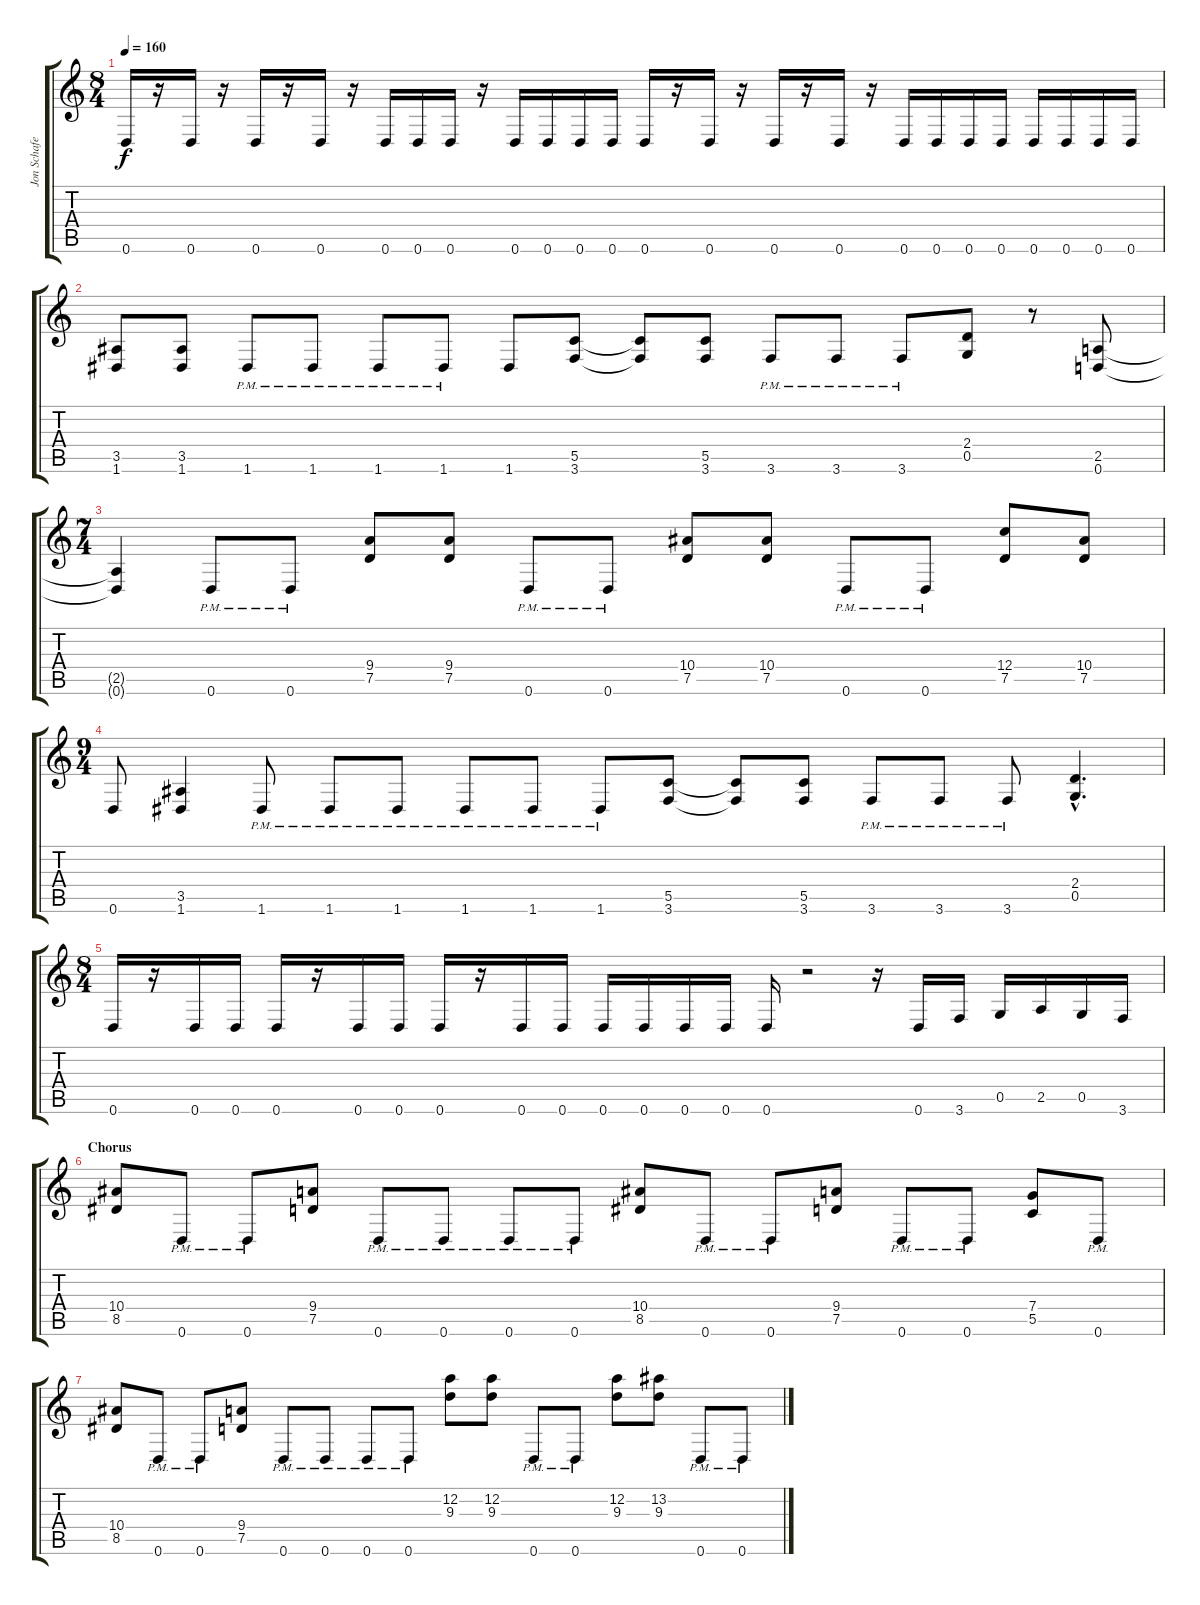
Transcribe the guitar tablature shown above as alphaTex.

\track ("Jon Schafer Double" "Jon Schafe") {instrument distortionguitar}
\staff {score tabs}
\tuning (D4 A3 F3 C3 G2 D2) {hide}
\ts (8 4)
\tempo 160
\clef g2
\ks c
0.6.16{dy f} r.16 0.6.16 r.16 0.6.16 r.16 0.6.16 r.16 0.6.16 0.6.16 0.6.16 r.16 0.6.16 0.6.16 0.6.16 0.6.16 0.6.16 r.16 0.6.16 r.16 0.6.16 r.16 0.6.16 r.16 0.6.16 0.6.16 0.6.16 0.6.16 0.6.16 0.6.16 0.6.16 0.6.16 |
(3.5 1.6).8 (3.5 1.6).8 1.6{pm}.8 1.6{pm}.8 1.6{pm}.8 1.6{pm}.8 1.6.8 (5.5 3.6).8 (5.5{t} 3.6{t}).8 (5.5 3.6).8 3.6{pm}.8 3.6{pm}.8 3.6{pm}.8 (2.4 0.5).8 r.8 (2.5 0.6).8 |
\ts (7 4)
(2.5{t} 0.6{t}).4 0.6{pm}.8 0.6{pm}.8 (9.4 7.5).8 (9.4 7.5).8 0.6{pm}.8 0.6{pm}.8 (10.4 7.5).8 (10.4 7.5).8 0.6{pm}.8 0.6{pm}.8 (12.4 7.5).8 (10.4 7.5).8 |
\ts (9 4)
0.6.8 (3.5 1.6).4 1.6{pm}.8 1.6{pm}.8 1.6{pm}.8 1.6{pm}.8 1.6{pm}.8 1.6{pm}.8 (5.5 3.6).8 (5.5{t} 3.6{t}).8 (5.5 3.6).8 3.6{pm}.8 3.6{pm}.8 3.6{pm}.8 (2.4{hac} 0.5{hac}).4{d} |
\ts (8 4)
0.6.16 r.16 0.6.16 0.6.16 0.6.16 r.16 0.6.16 0.6.16 0.6.16 r.16 0.6.16 0.6.16 0.6.16 0.6.16 0.6.16 0.6.16 0.6.16 r.2 r.16 0.6.16 3.6.16 0.5.16 2.5.16 0.5.16 3.6.16 |
\section ("" "Chorus")
(10.4 8.5).8 0.6{pm}.8 0.6{pm}.8 (9.4 7.5).8 0.6{pm}.8 0.6{pm}.8 0.6{pm}.8 0.6{pm}.8 (10.4 8.5).8 0.6{pm}.8 0.6{pm}.8 (9.4 7.5).8 0.6{pm}.8 0.6{pm}.8 (7.4 5.5).8 0.6{pm}.8 |
(10.4 8.5).8 0.6{pm}.8 0.6{pm}.8 (9.4 7.5).8 0.6{pm}.8 0.6{pm}.8 0.6{pm}.8 0.6{pm}.8 (12.2 9.3).8 (12.2 9.3).8 0.6{pm}.8 0.6{pm}.8 (12.2 9.3).8 (13.2 9.3).8 0.6{pm}.8 0.6{pm}.8
